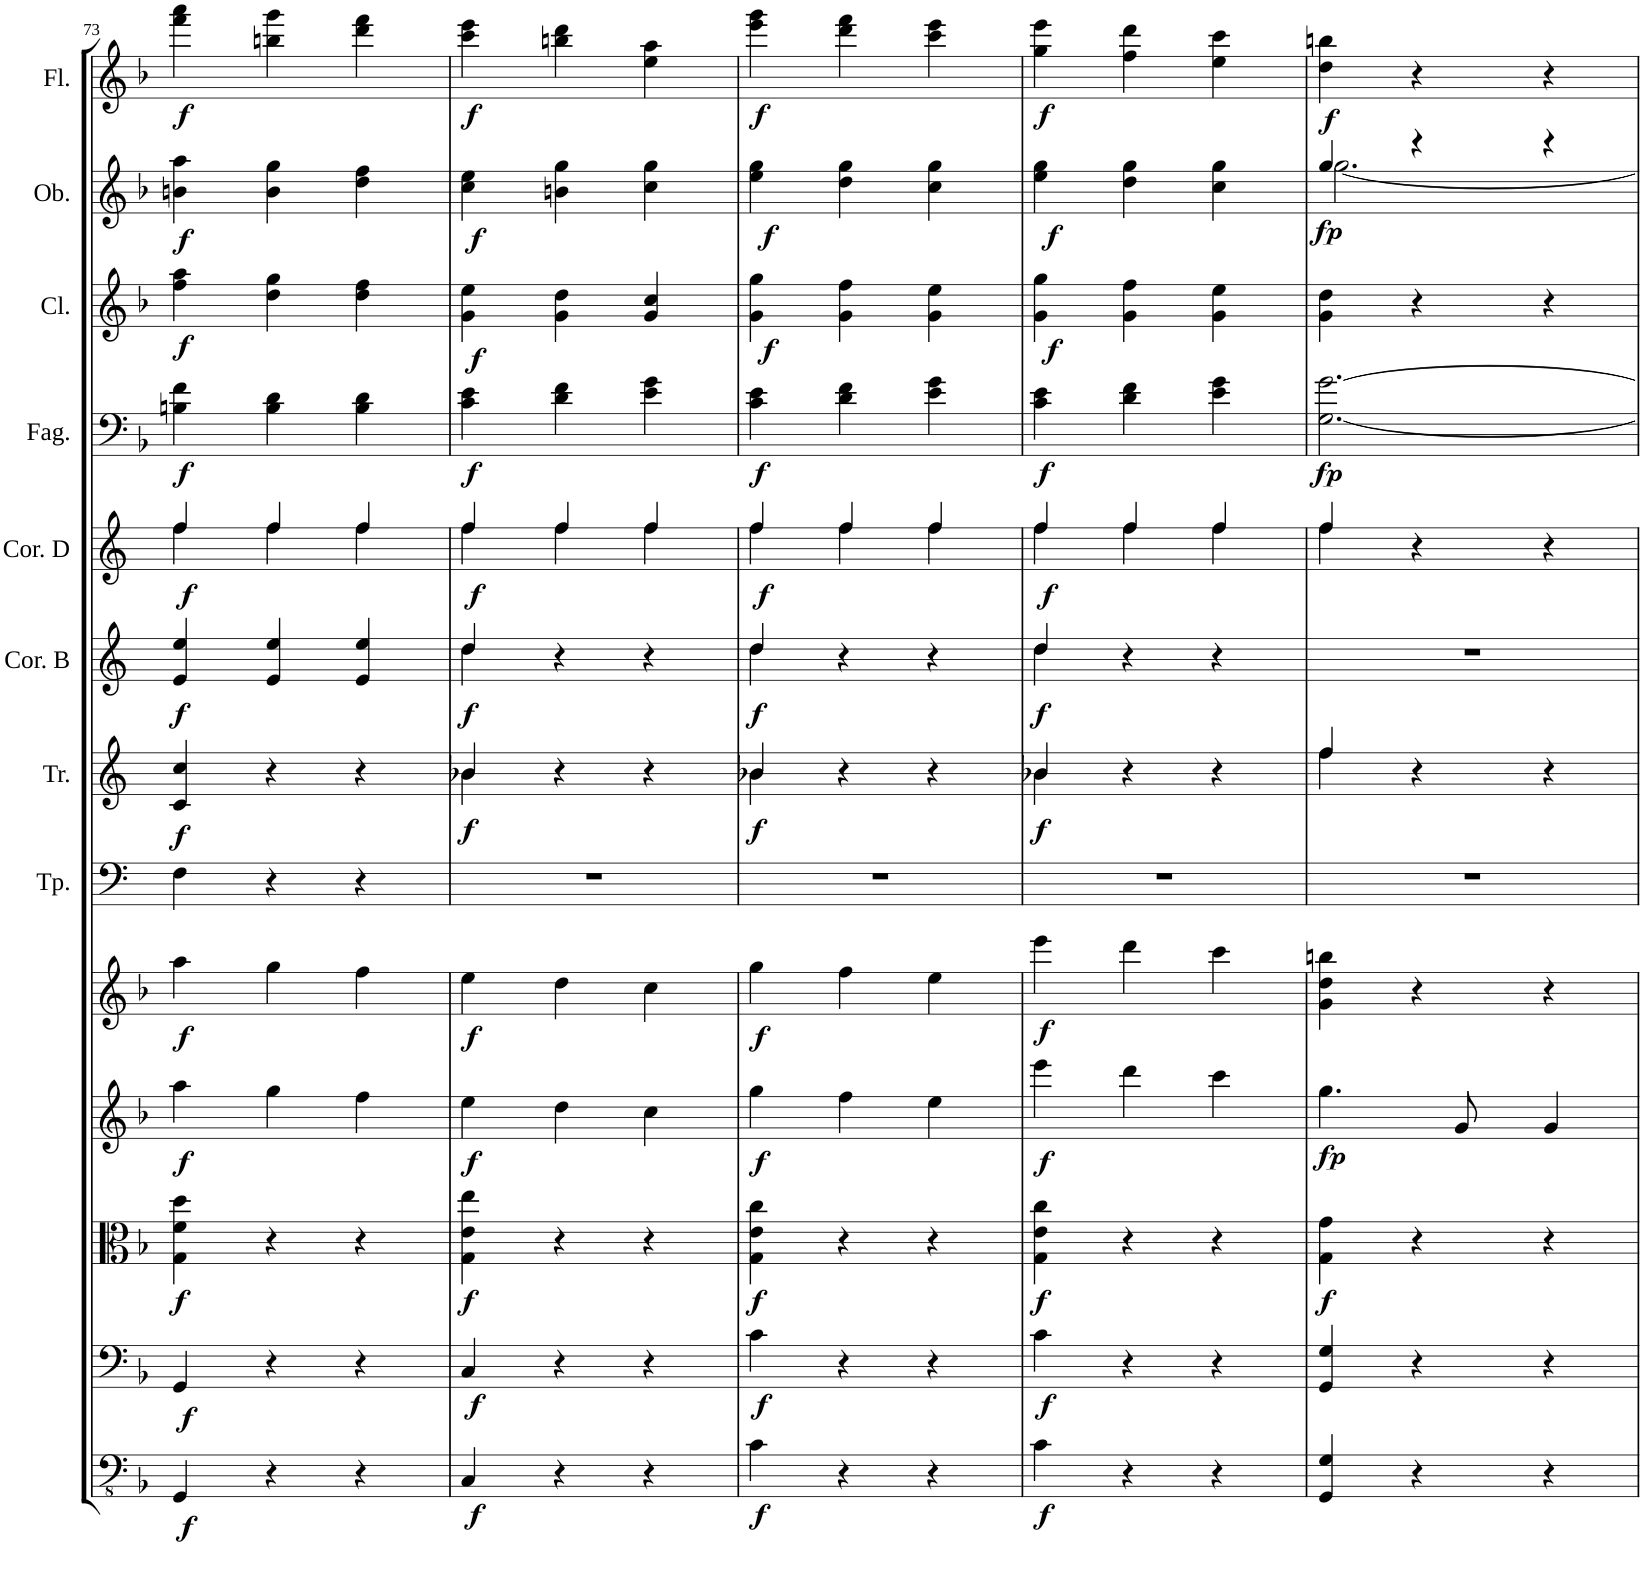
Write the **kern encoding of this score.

**kern	**dynam	**kern	**dynam	**kern	**dynam	**kern	**dynam	**kern	**dynam	**kern	**kern	**dynam	**kern	**dynam	**kern	**dynam	**kern	**dynam	**kern	**dynam	**kern	**dynam	**kern	**dynam
*part13	*part13	*part12	*part12	*part11	*part11	*part10	*part10	*part9	*part9	*part8	*part7	*part7	*part6	*part6	*part5	*part5	*part4	*part4	*part3	*part3	*part2	*part2	*part1	*part1
*staff13	*staff13	*staff12	*staff12	*staff11	*staff11	*staff10	*staff10	*staff9	*staff9	*staff8	*staff7	*staff7	*staff6	*staff6	*staff5	*staff5	*staff4	*staff4	*staff3	*staff3	*staff2	*staff2	*staff1	*staff1
*I"Basso	*	*I"Violoncello	*	*I"Viola	*	*I"Violino II	*	*I"Violino I	*	*I"Timpani in F	*I"Trombe in D	*	*I"Corni in B	*	*I"Corni in D	*	*I"Fagotti	*	*I"Clarinetti in C	*	*I"Oboi	*	*I"Flauti	*
*	*	*	*	*	*	*	*	*	*	*I'Tp.	*I'Tr.	*	*I'Cor. B	*	*I'Cor. D	*	*I'Fag.	*	*I'Cl.	*	*I'Ob.	*	*I'Fl.	*
!!LO:PB:g=z
*clefFv4	*	*clefF4	*	*clefC3	*	*clefG2	*	*clefG2	*	*clefF4	*clefG2	*	*clefG2	*	*clefG2	*	*clefF4	*	*clefG2	*	*clefG2	*	*clefG2	*
*	*	*	*	*	*	*	*	*	*	*	*Trd-1c-2	*	*Trd1c2	*	*Trd6c10	*	*	*	*Trd1c2	*	*	*	*	*
*k[b-]	*	*k[b-]	*	*k[b-]	*	*k[b-]	*	*k[b-]	*	*k[b-]	*k[b-e-a-]	*	*k[f#]	*	*k[b-e-a-]	*	*k[b-]	*	*k[b-]	*	*k[b-]	*	*k[b-]	*
*M3/4	*	*M3/4	*	*M3/4	*	*M3/4	*	*M3/4	*	*M3/4	*M3/4	*	*M3/4	*	*M3/4	*	*M3/4	*	*M3/4	*	*M3/4	*	*M3/4	*
=73	=73	=73	=73	=73	=73	=73	=73	=73	=73	=73	=73	=73	=73	=73	=73	=73	=73	=73	=73	=73	=73	=73	=73	=73
*	*	*	*	*	*	*	*	*	*	*	*	*	*	*	*^	*	*	*	*	*	*	*	*	*
!	!LO:DY:b	!	!LO:DY:b	!	!LO:DY:b	!	!LO:DY:b	!	!LO:DY:b	!	!	!LO:DY:b	!	!LO:DY:b	!	!	!LO:DY:b	!	!LO:DY:b	!	!LO:DY:b	!	!LO:DY:b	!	!LO:DY:b
4GGG'/	f	4GG'/	f	4G\' 4f\' 4dd\'	f	4aa'\	f	4aa'\	f	4F'\	4c/' 4cc/'	f	4e/' 4ee/'	f	4ff'/	4ff'\	f	4Bn\' 4f\'	f	4ff\' 4aa\'	f	4bn\' 4aa\'	f	4fff\' 4aaa\'	f
4r	.	4r	.	4r	.	4gg'\	.	4gg'\	.	4r	4r	.	4e/' 4ee/'	.	4ff'/	4ff'\	.	4B\' 4d\'	.	4dd\' 4gg\'	.	4b\' 4gg\'	.	4bbn\' 4ggg\'	.
4r	.	4r	.	4r	.	4ff'\	.	4ff'\	.	4r	4r	.	4e/' 4ee/'	.	4ff'/	4ff'\	.	4B\' 4d\'	.	4dd\' 4ff\'	.	4dd\' 4ff\'	.	4ddd\' 4fff\'	.
=74	=74	=74	=74	=74	=74	=74	=74	=74	=74	=74	=74	=74	=74	=74	=74	=74	=74	=74	=74	=74	=74	=74	=74	=74	=74
*	*	*	*	*	*	*	*	*	*	*	*^	*	*^	*	*	*	*	*	*	*	*	*	*	*	*
!	!LO:DY:b	!	!LO:DY:b	!	!LO:DY:b	!	!LO:DY:b	!	!LO:DY:b	!	!	!	!LO:DY:b	!	!	!LO:DY:b	!	!	!LO:DY:b	!	!LO:DY:b	!	!LO:DY:b	!	!LO:DY:b	!	!LO:DY:b
4CC'/	f	4C'/	f	4G\' 4e\' 4ee\'	f	4ee'\	f	4ee'\	f	2.r	4b-X'/	4b-'\	f	4dd'/	4dd'\	f	4ff'/	4ff'\	f	4c\' 4e\'	f	4g\' 4ee\'	f	4cc\' 4ee\'	f	4ccc\' 4eee\'	f
4r	.	4r	.	4r	.	4dd'\	.	4dd'\	.	.	4r	2ryy	.	4r	2ryy	.	4ff'/	4ff'\	.	4d\' 4f\'	.	4g\' 4dd\'	.	4bn\' 4gg\'	.	4bbn\' 4ddd\'	.
4r	.	4r	.	4r	.	4cc'\	.	4cc'\	.	.	4r	.	.	4r	.	.	4ff'/	4ff'\	.	4e\' 4g\'	.	4g/' 4cc/'	.	4cc\' 4gg\'	.	4ee\' 4aa\'	.
=75	=75	=75	=75	=75	=75	=75	=75	=75	=75	=75	=75	=75	=75	=75	=75	=75	=75	=75	=75	=75	=75	=75	=75	=75	=75	=75	=75
!	!LO:DY:b	!	!LO:DY:b	!	!LO:DY:b	!	!LO:DY:b	!	!LO:DY:b	!	!	!	!LO:DY:b	!	!	!LO:DY:b	!	!	!LO:DY:b	!	!LO:DY:b	!	!LO:DY:b	!	!LO:DY:b	!	!LO:DY:b
4C'\	f	4c'\	f	4G\' 4e\' 4cc\'	f	4gg'\	f	4gg'\	f	2.r	4b-X'/	4b-'\	f	4dd'/	4dd'\	f	4ff'/	4ff'\	f	4c\' 4e\'	f	4g\' 4gg\'	f	4ee\' 4gg\'	f	4eee\' 4ggg\'	f
4r	.	4r	.	4r	.	4ff'\	.	4ff'\	.	.	4r	2ryy	.	4r	2ryy	.	4ff'/	4ff'\	.	4d\' 4f\'	.	4g\' 4ff\'	.	4dd\' 4gg\'	.	4ddd\' 4fff\'	.
4r	.	4r	.	4r	.	4ee'\	.	4ee'\	.	.	4r	.	.	4r	.	.	4ff'/	4ff'\	.	4e\' 4g\'	.	4g\' 4ee\'	.	4cc\' 4gg\'	.	4ccc\' 4eee\'	.
=76	=76	=76	=76	=76	=76	=76	=76	=76	=76	=76	=76	=76	=76	=76	=76	=76	=76	=76	=76	=76	=76	=76	=76	=76	=76	=76	=76
!	!LO:DY:b	!	!LO:DY:b	!	!LO:DY:b	!	!LO:DY:b	!	!LO:DY:b	!	!	!	!LO:DY:b	!	!	!LO:DY:b	!	!	!LO:DY:b	!	!LO:DY:b	!	!LO:DY:b	!	!LO:DY:b	!	!LO:DY:b
4C'\	f	4c'\	f	4G\' 4e\' 4cc\'	f	4eee'\	f	4eee'\	f	2.r	4b-X'/	4b-'\	f	4dd'/	4dd'\	f	4ff'/	4ff'\	f	4c\' 4e\'	f	4g\' 4gg\'	f	4ee\' 4gg\'	f	4gg\' 4eee\'	f
4r	.	4r	.	4r	.	4ddd'\	.	4ddd'\	.	.	4r	2ryy	.	4r	2ryy	.	4ff'/	4ff'\	.	4d\' 4f\'	.	4g\' 4ff\'	.	4dd\' 4gg\'	.	4ff\' 4ddd\'	.
4r	.	4r	.	4r	.	4ccc'\	.	4ccc'\	.	.	4r	.	.	4r	.	.	4ff'/	4ff'\	.	4e\' 4g\'	.	4g\' 4ee\'	.	4cc\' 4gg\'	.	4ee\' 4ccc\'	.
*	*	*	*	*	*	*	*	*	*	*	*	*	*	*v	*v	*	*	*	*	*	*	*	*	*	*	*	*
=77	=77	=77	=77	=77	=77	=77	=77	=77	=77	=77	=77	=77	=77	=77	=77	=77	=77	=77	=77	=77	=77	=77	=77	=77	=77	=77
*	*	*	*	*	*	*	*	*	*	*	*	*	*	*	*	*	*	*	*	*	*	*	*^	*	*	*
!	!	!	!	!	!LO:DY:b	!	!LO:DY:b	!	!	!	!	!	!	!	!	!	!	!	!	!LO:DY:b	!	!	!	!	!LO:DY:b	!	!LO:DY:b
4GGG/' 4GG/'	.	4GG/' 4G/'	.	4G\' 4g\'	f	4.gg'\	fp	4g\' 4dd\' 4bbn\'	.	2.r	4ff'/	4ff'\	.	2.r	.	4ff'/	4ff'\	.	[2.G\ [2.g\	fp	4g\' 4dd\'	.	4gg/	[2.gg\	fp	4dd\' 4bbn\'	f
4r	.	4r	.	4r	.	.	.	4r	.	.	4r	2ryy	.	.	.	4r	2ryy	.	.	.	4r	.	4r	.	.	4r	.
.	.	.	.	.	.	8g'/	.	.	.	.	.	.	.	.	.	.	.	.	.	.	.	.	.	.	.	.	.
4r	.	4r	.	4r	.	4g'/	.	4r	.	.	4r	.	.	.	.	4r	.	.	.	.	4r	.	4r	.	.	4r	.
*	*	*	*	*	*	*	*	*	*	*	*v	*v	*	*	*	*v	*v	*	*	*	*	*	*v	*v	*	*	*
=	=	=	=	=	=	=	=	=	=	=	=	=	=	=	=	=	=	=	=	=	=	=	=	=
*-	*-	*-	*-	*-	*-	*-	*-	*-	*-	*-	*-	*-	*-	*-	*-	*-	*-	*-	*-	*-	*-	*-	*-	*-
